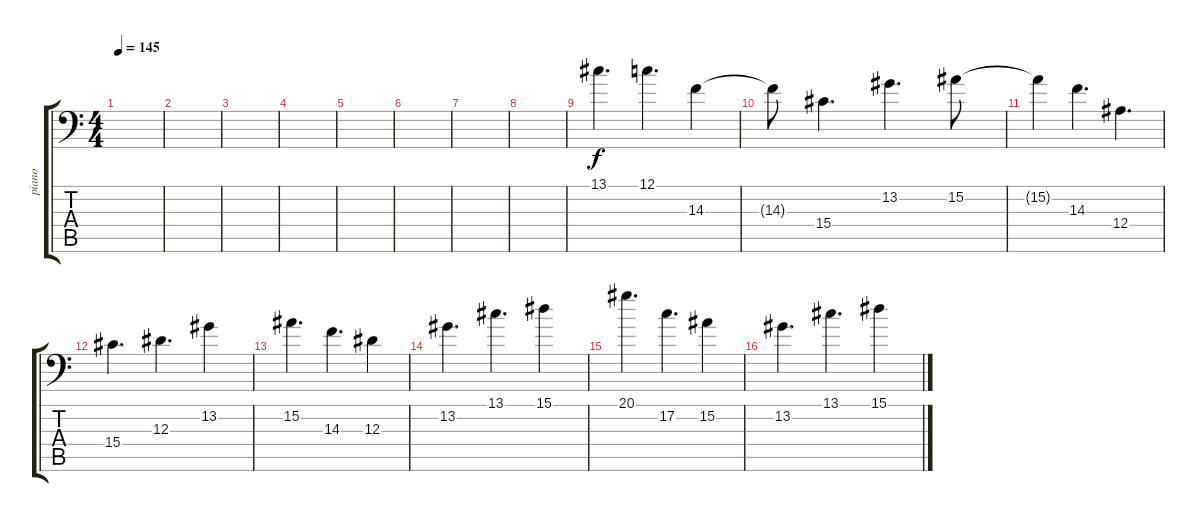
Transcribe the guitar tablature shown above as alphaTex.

\track ("piano" "piano") {instrument brightacousticpiano}
\staff {score tabs}
\tuning (C4 G3 Eb3 Bb2 F2 Bb1) {hide}
\ts (4 4)
\tempo 145
\clef f4
\ks c
|
|
|
|
|
|
|
|
13.1.4{d} 12.1.4{d} 14.3.4 |
14.3{t}.8 15.4.4{d} 13.2.4{d} 15.2.8 |
15.2{t}.4 14.3.4{d} 12.4.4{d} |
15.4.4{d} 12.3.4{d} 13.2.4 |
15.2.4{d} 14.3.4{d} 12.3.4 |
13.2.4{d} 13.1.4{d} 15.1.4 |
20.1.4{d} 17.2.4{d} 15.2.4 |
13.2.4{d} 13.1.4{d} 15.1.4
